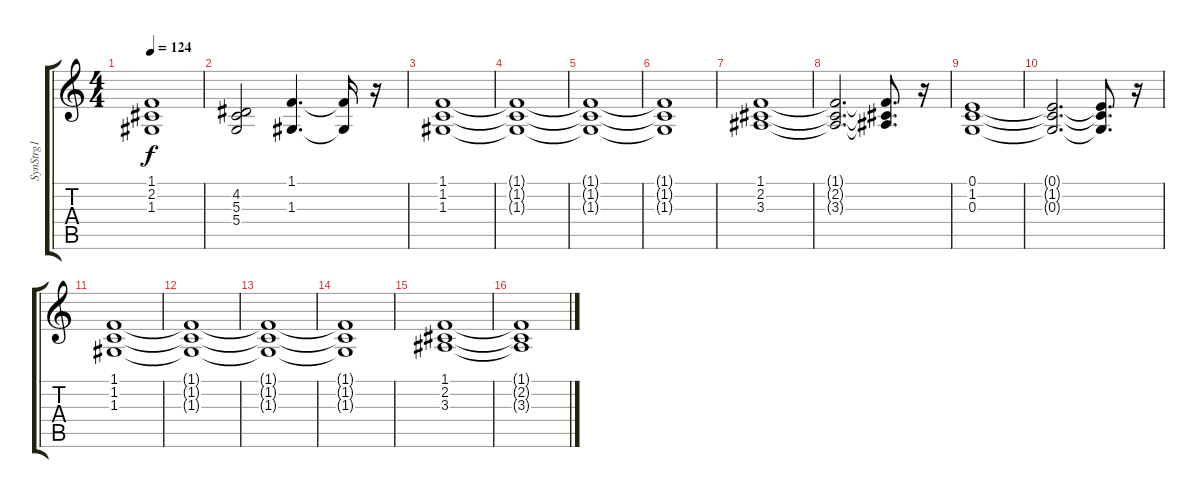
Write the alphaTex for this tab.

\track ("SynStrg1" "SynStrg1") {instrument synthstrings1}
\staff {score tabs}
\tuning (E4 B3 G3 D3 A2 E2) {hide}
\ts (4 4)
\tempo 124
\clef g2
\ks c
(1.1 2.2 1.3).1{dy f} |
(4.2 5.3 5.4).2 (1.1 1.3).4{d} (1.1{t} 1.3{t}).16 r.16 |
(1.1 1.2 1.3).1 |
(1.1{t} 1.2{t} 1.3{t}).1 |
(1.1{t} 1.2{t} 1.3{t}).1 |
(1.1{t} 1.2{t} 1.3{t}).1 |
(1.1 2.2 3.3).1 |
(1.1{t} 2.2{t} 3.3{t}).2{d} (1.1{t} 2.2{t} 3.3{t}).8{d} r.16 |
(0.1 1.2 0.3).1 |
(0.1{t} 1.2{t} 0.3{t}).2{d} (0.1{t} 1.2{t} 0.3{t}).8{d} r.16 |
(1.1 1.2 1.3).1 |
(1.1{t} 1.2{t} 1.3{t}).1 |
(1.1{t} 1.2{t} 1.3{t}).1 |
(1.1{t} 1.2{t} 1.3{t}).1 |
(1.1 2.2 3.3).1 |
(1.1{t} 2.2{t} 3.3{t}).1
